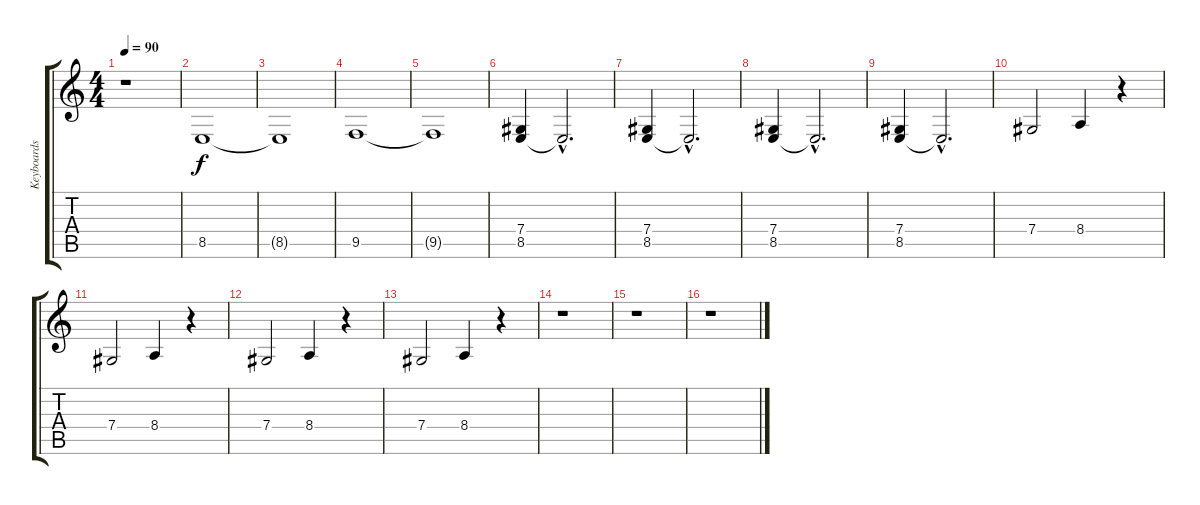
\track ("Keyboards" "Keyboards") {instrument pad4choir}
\staff {score tabs}
\tuning (Eb4 Bb3 Gb3 Db3 Ab2 Eb2) {hide}
\ts (4 4)
\tempo 90
\clef g2
\ks c
r.1{dy f} |
8.5.1 |
8.5{t}.1 |
9.5.1 |
9.5{t}.1 |
(7.4 8.5).4 8.5{hac t}.2{d} |
(7.4 8.5).4 8.5{hac t}.2{d} |
(7.4 8.5).4 8.5{hac t}.2{d} |
(7.4 8.5).4 8.5{hac t}.2{d} |
7.4.2{volume 4} 8.4.4 r.4 |
7.4.2 8.4.4 r.4 |
7.4.2 8.4.4 r.4 |
7.4.2 8.4.4 r.4 |
r.1 |
r.1 |
r.1
